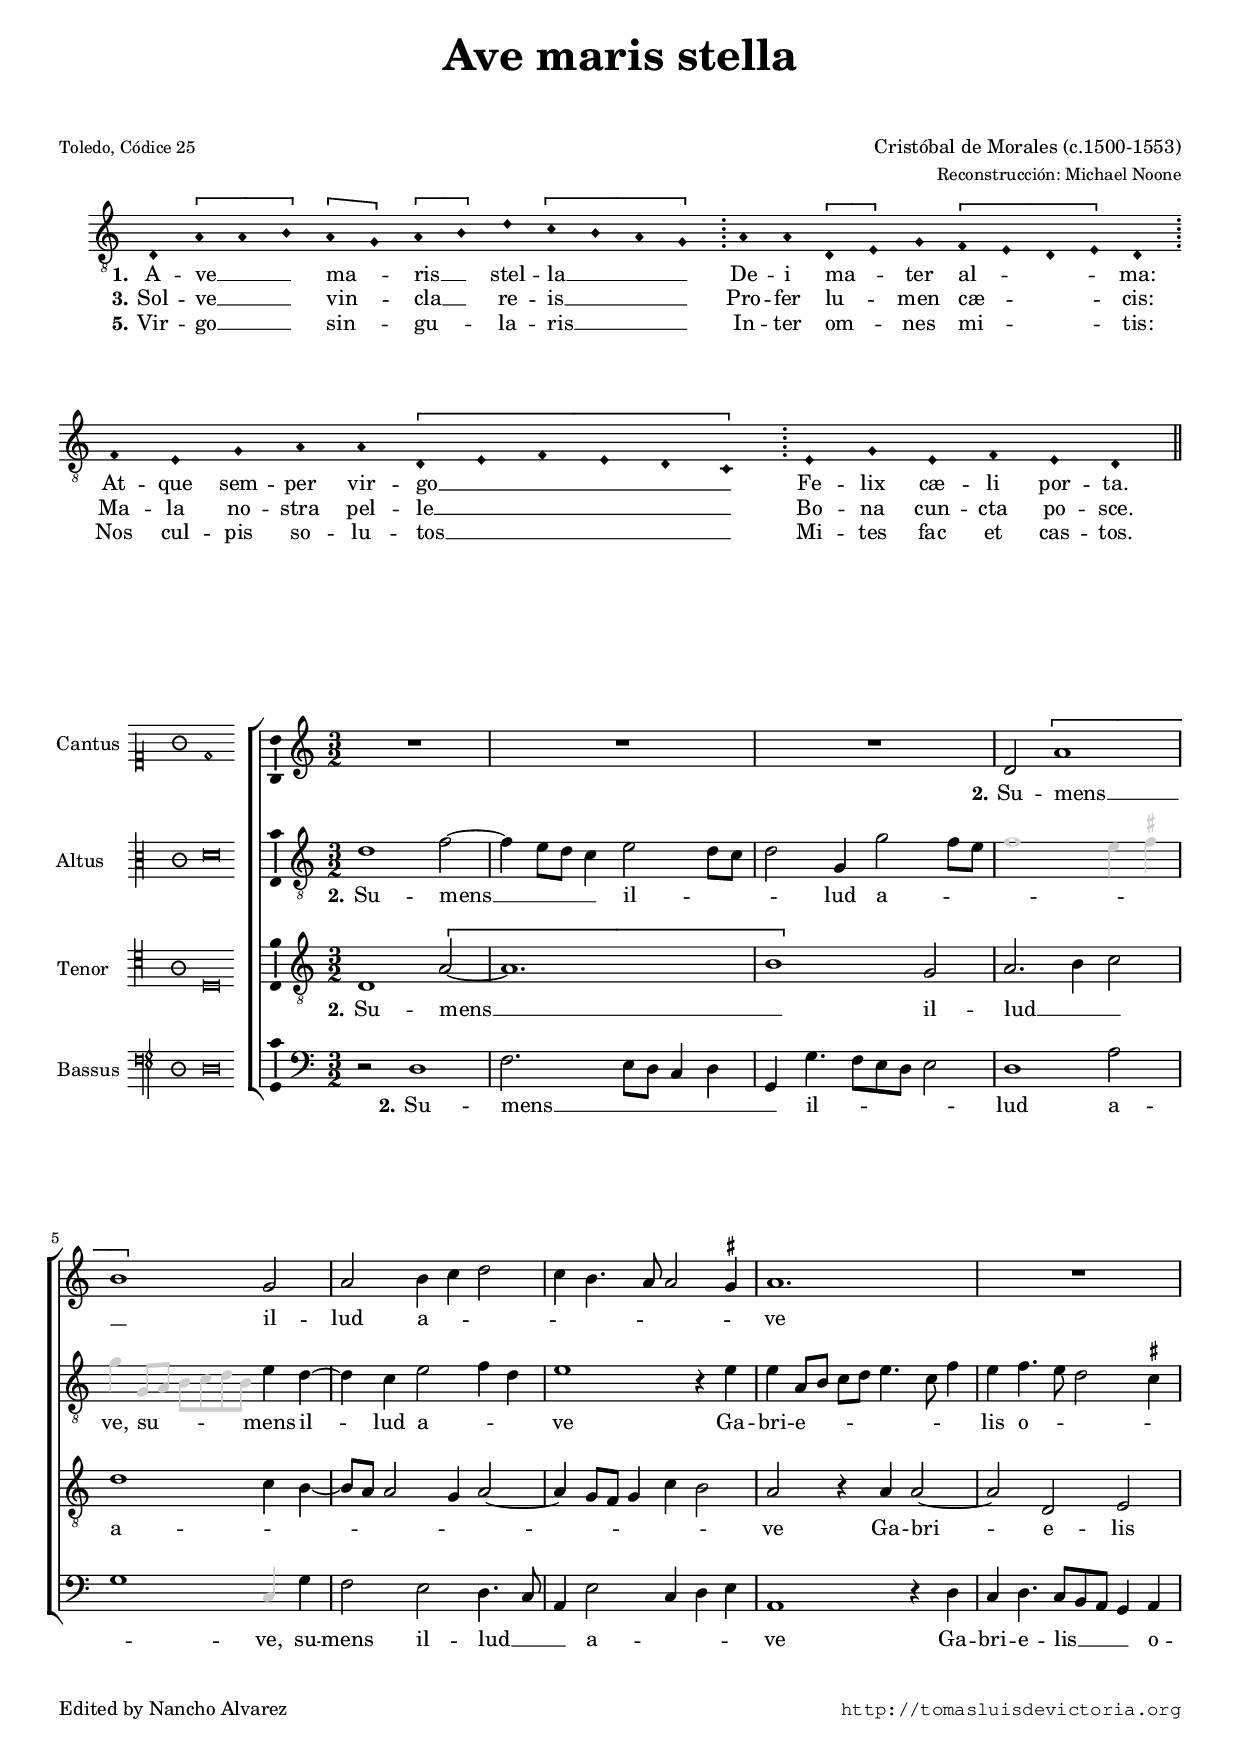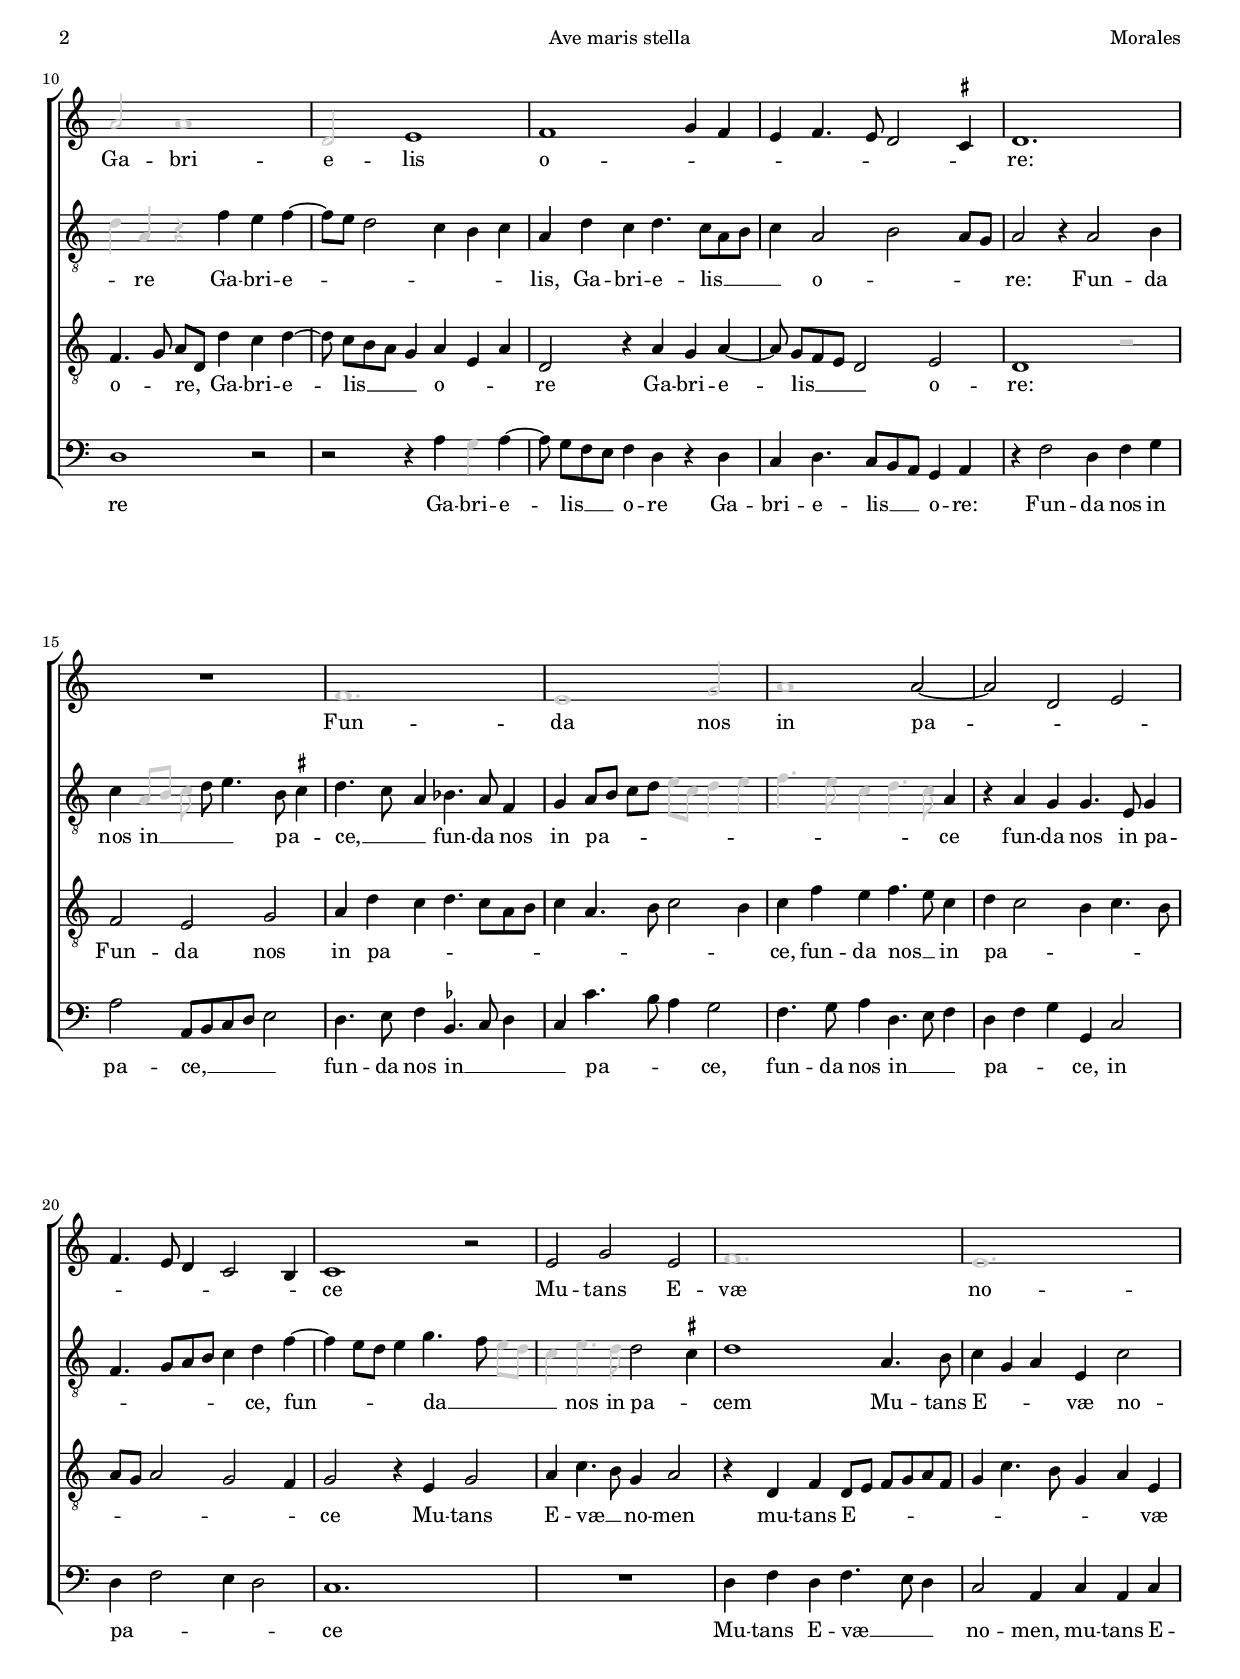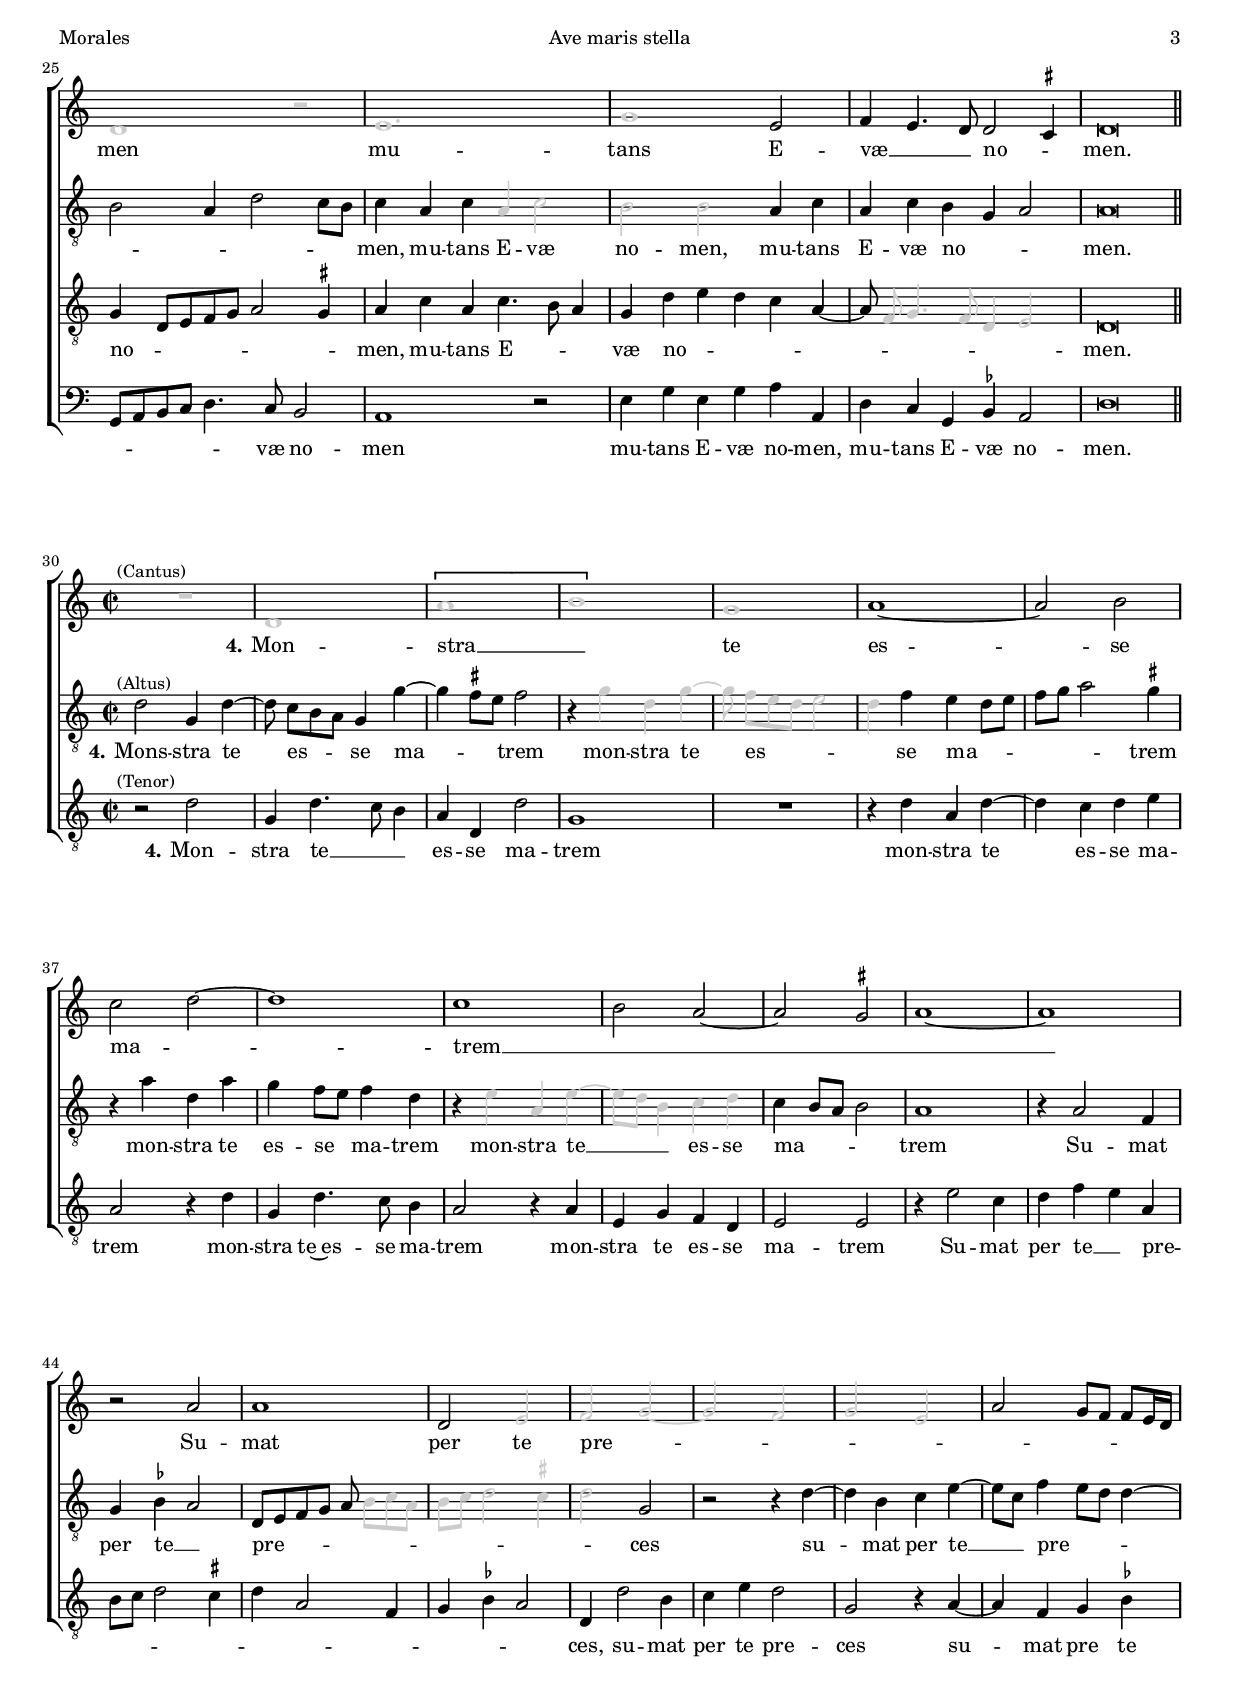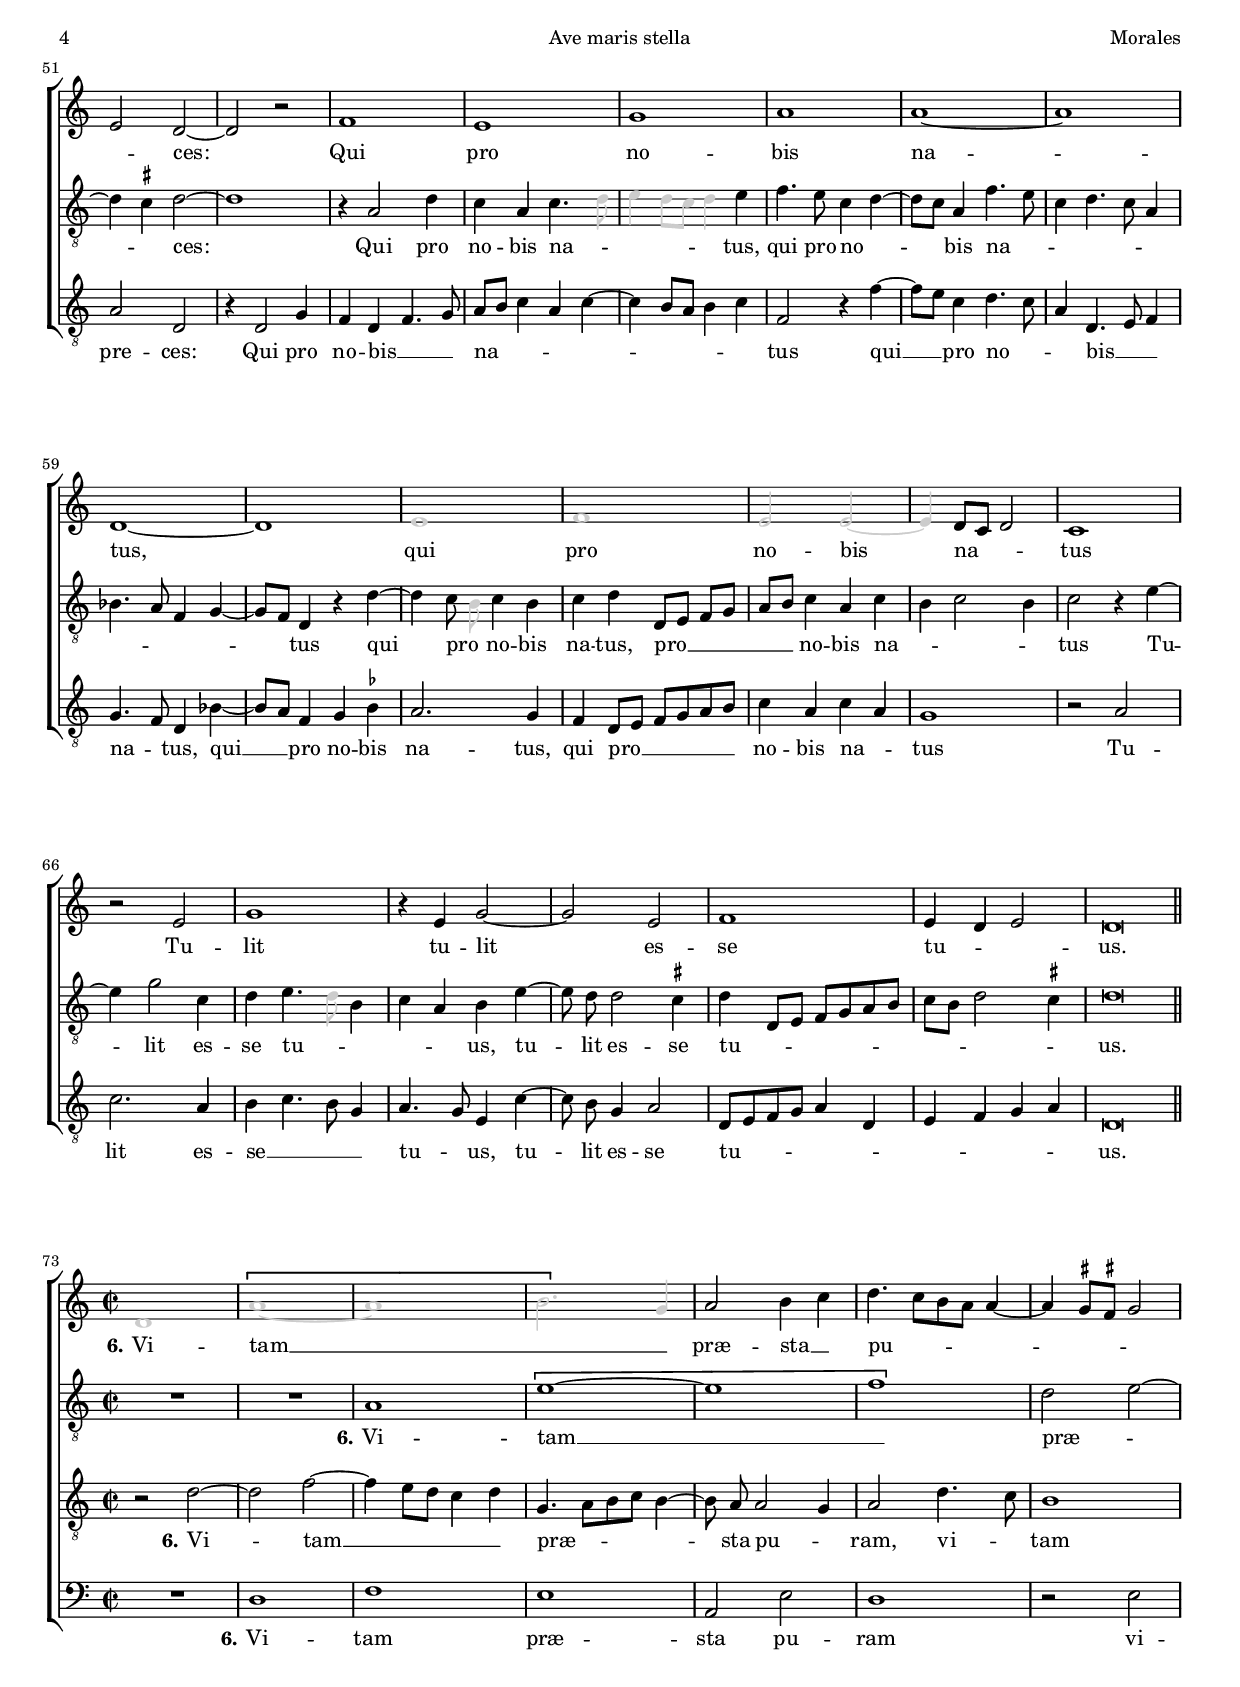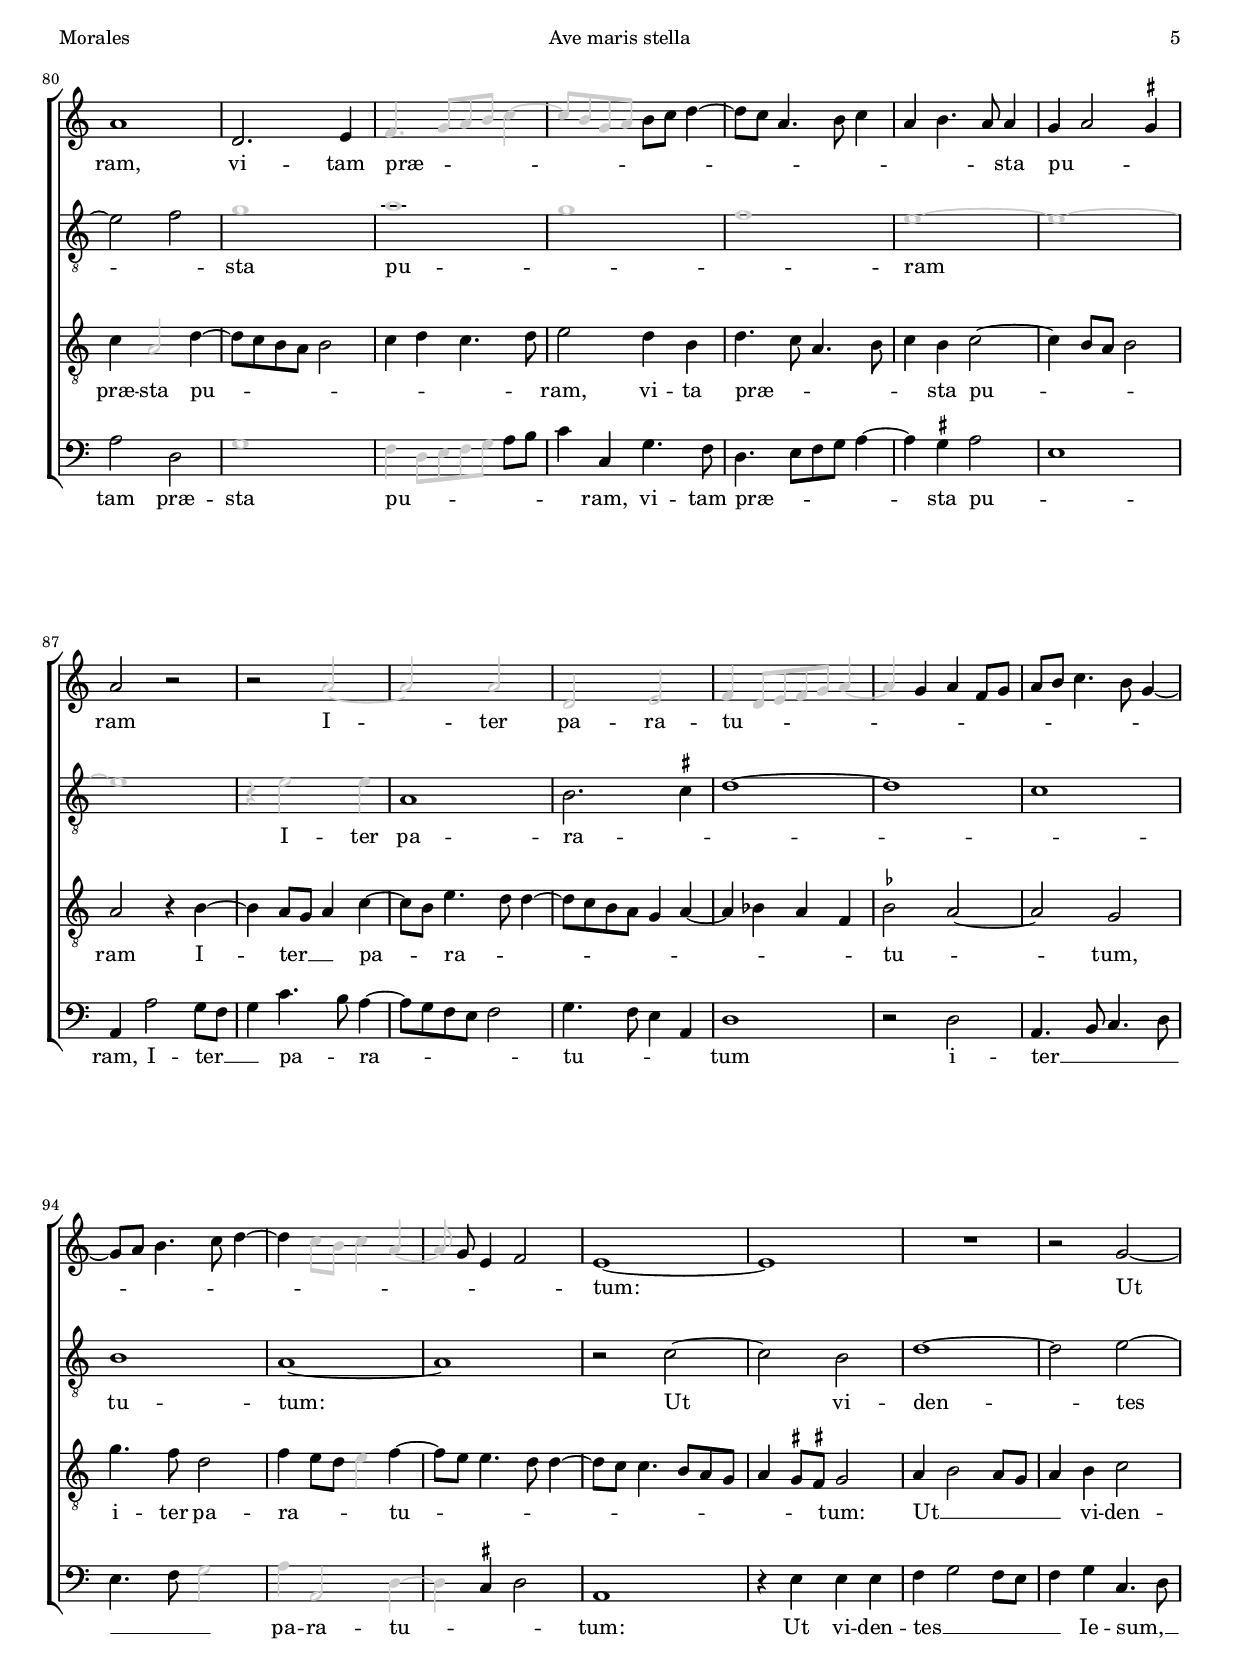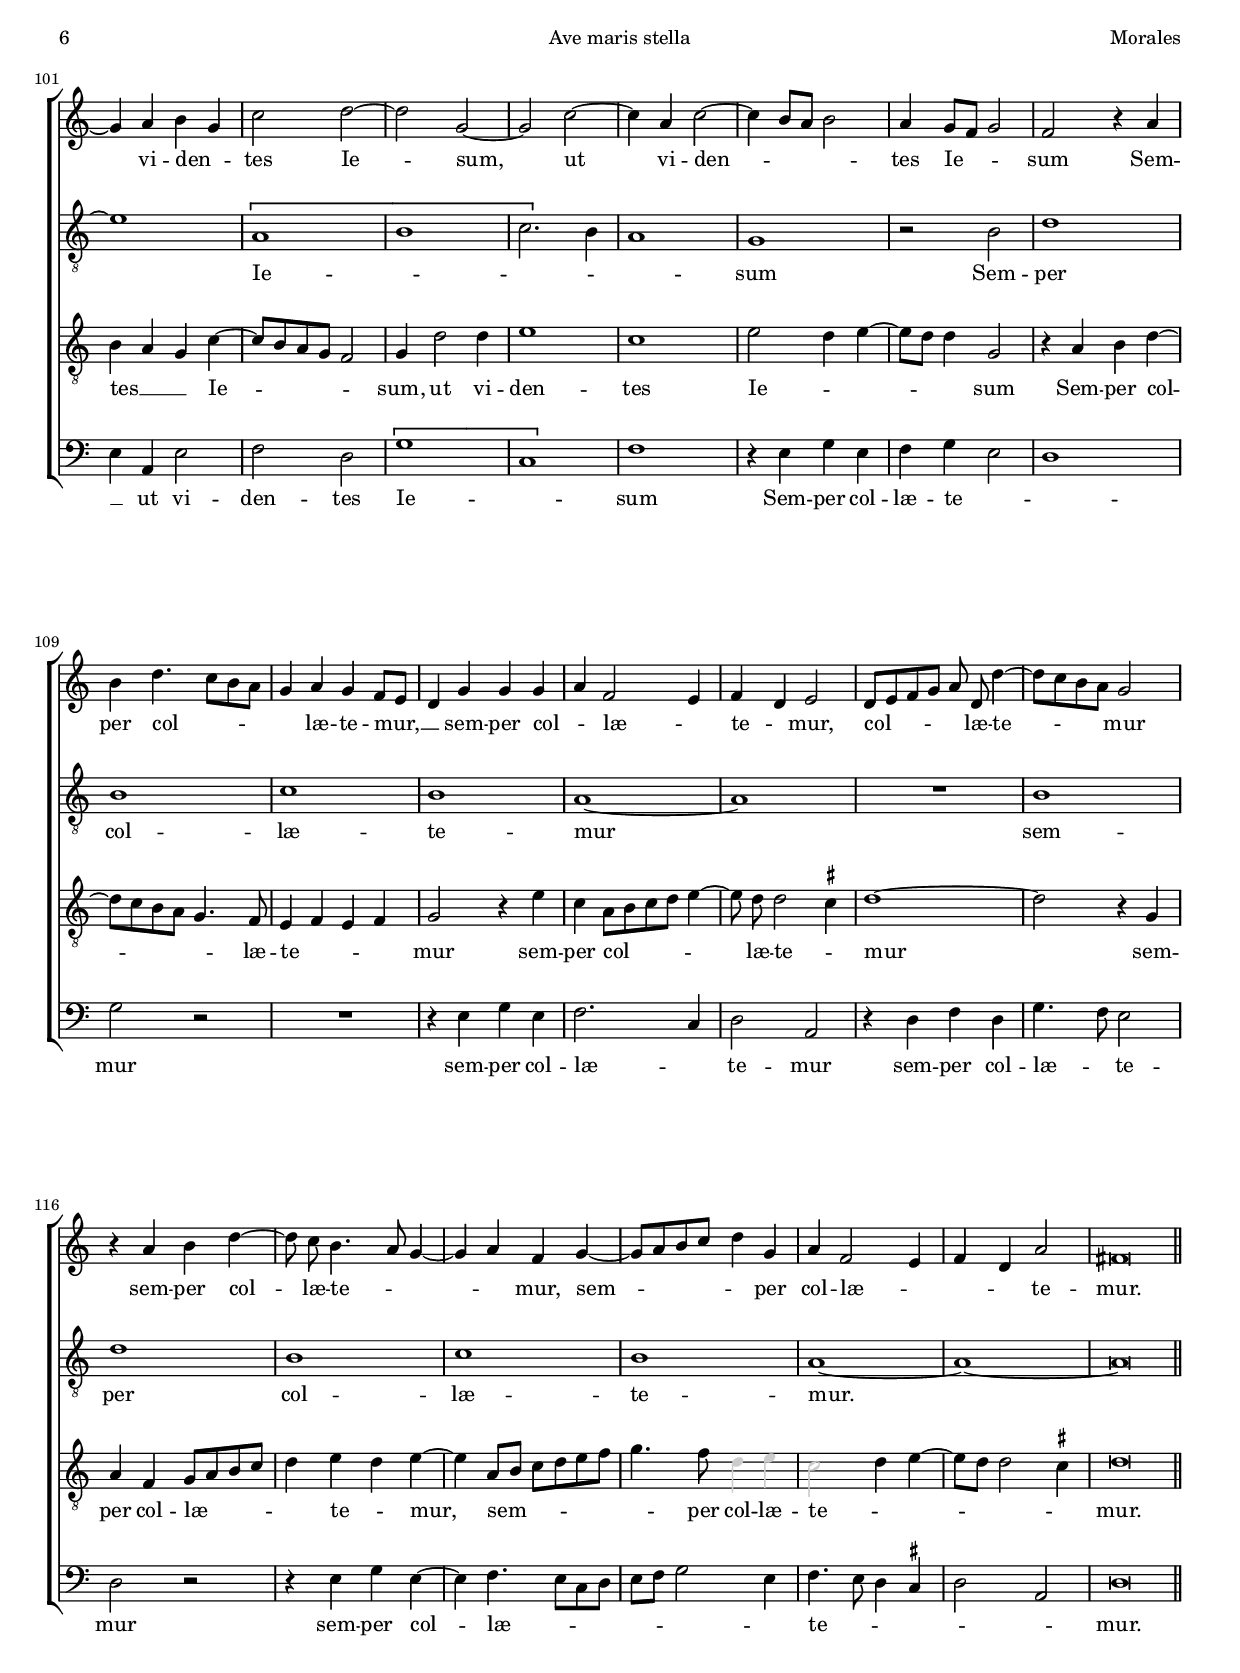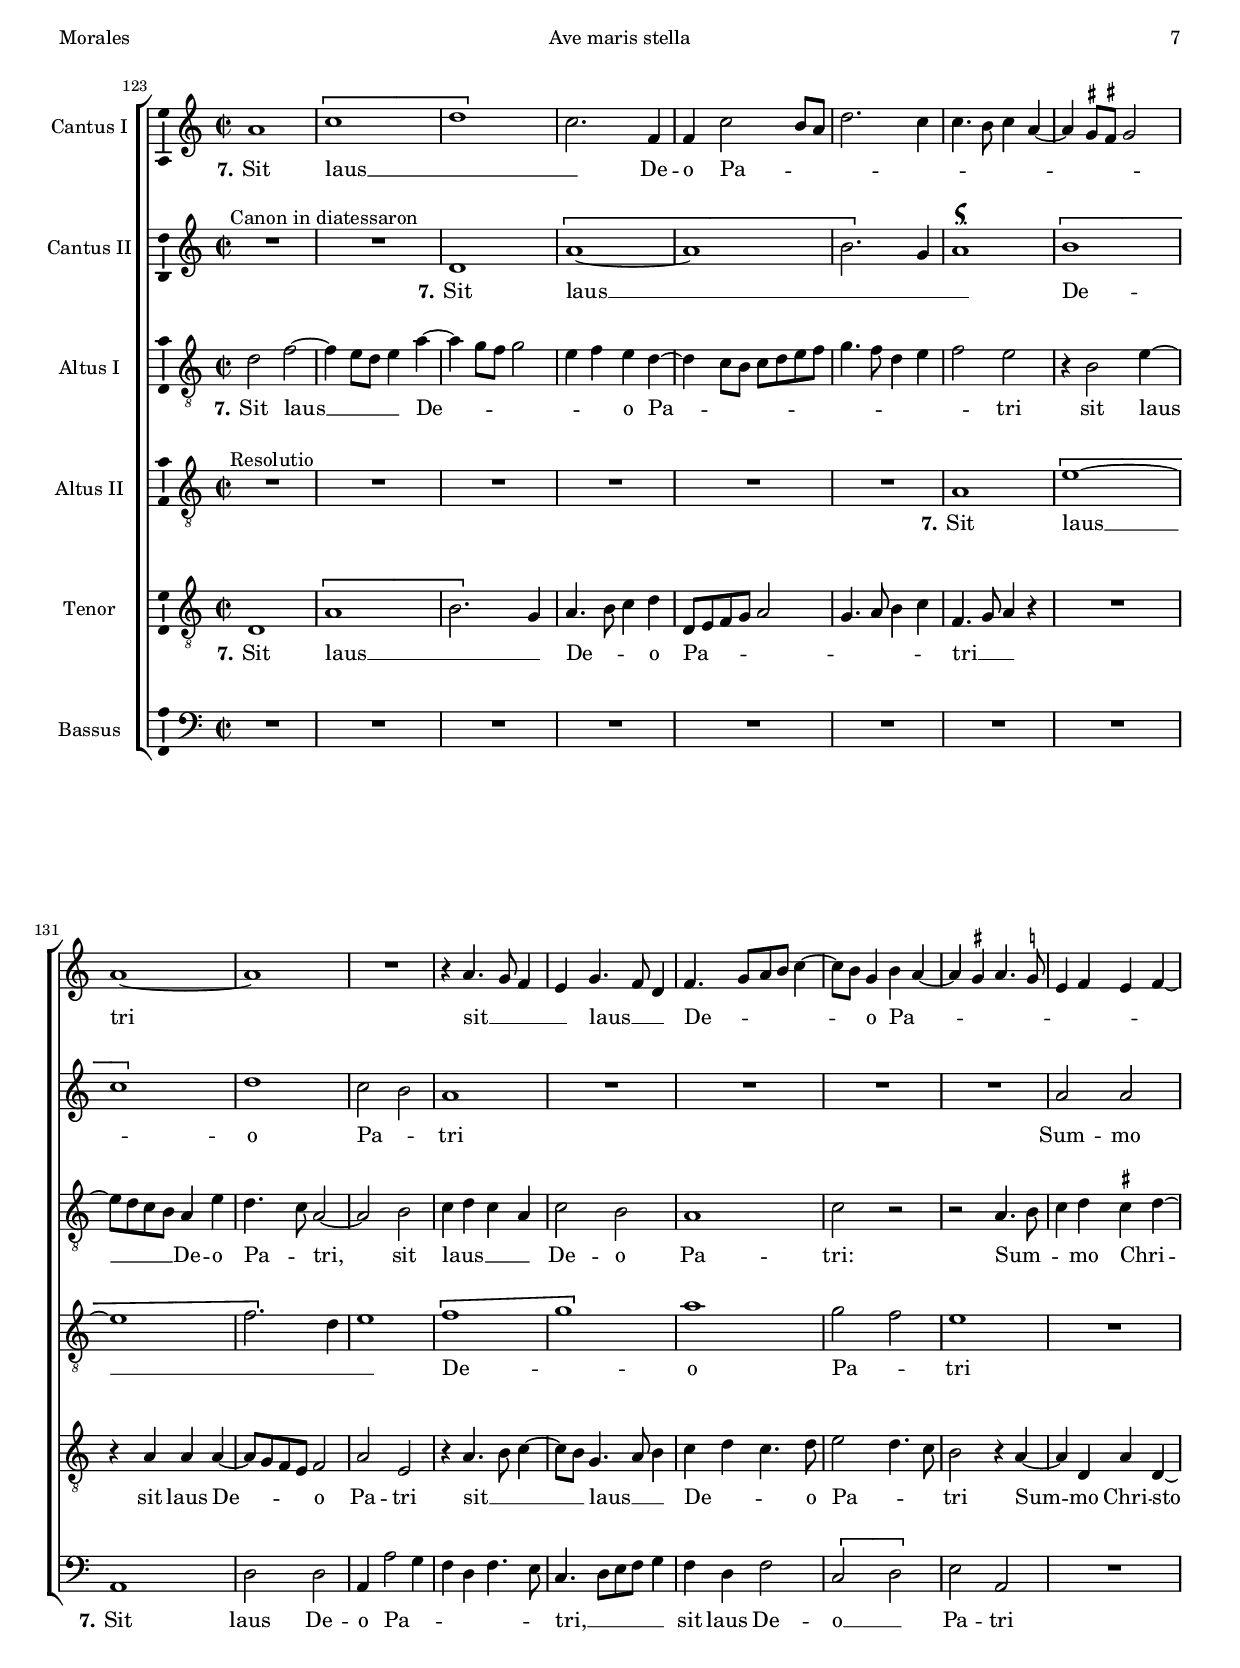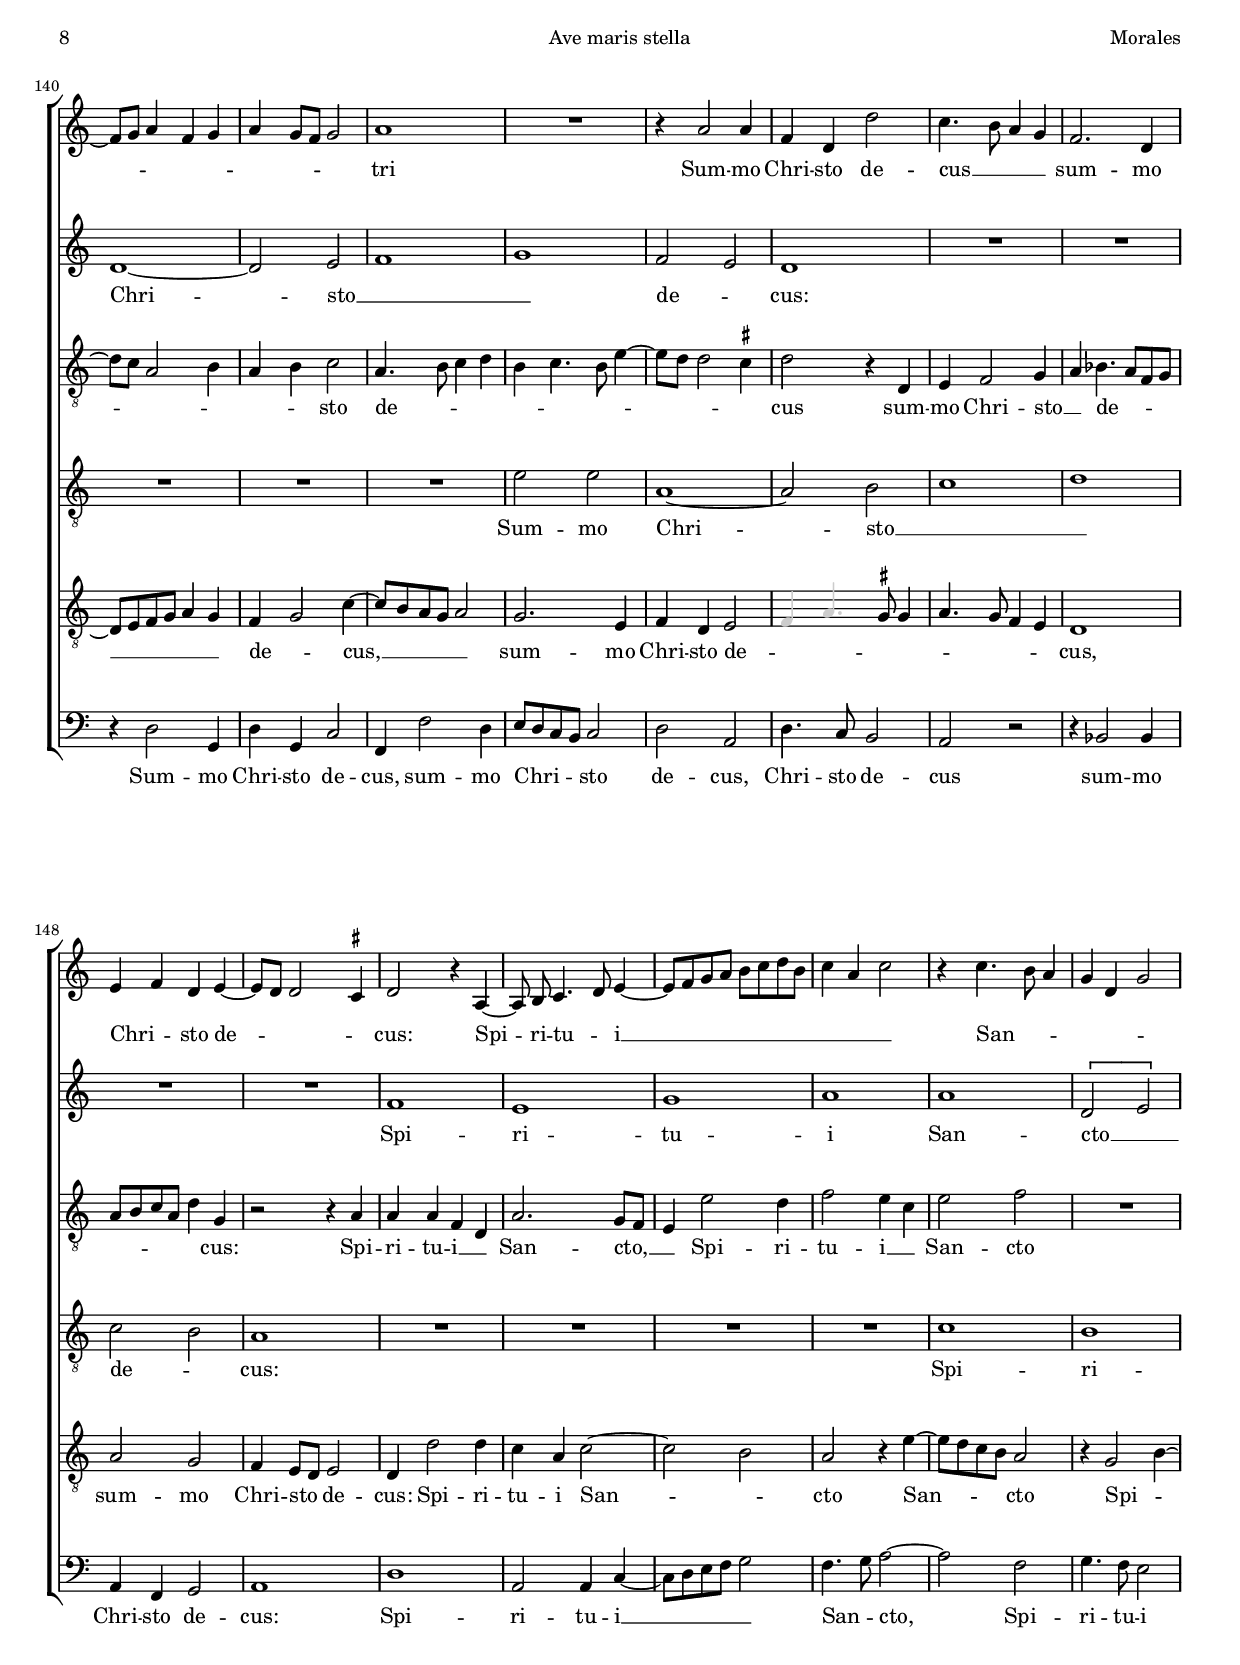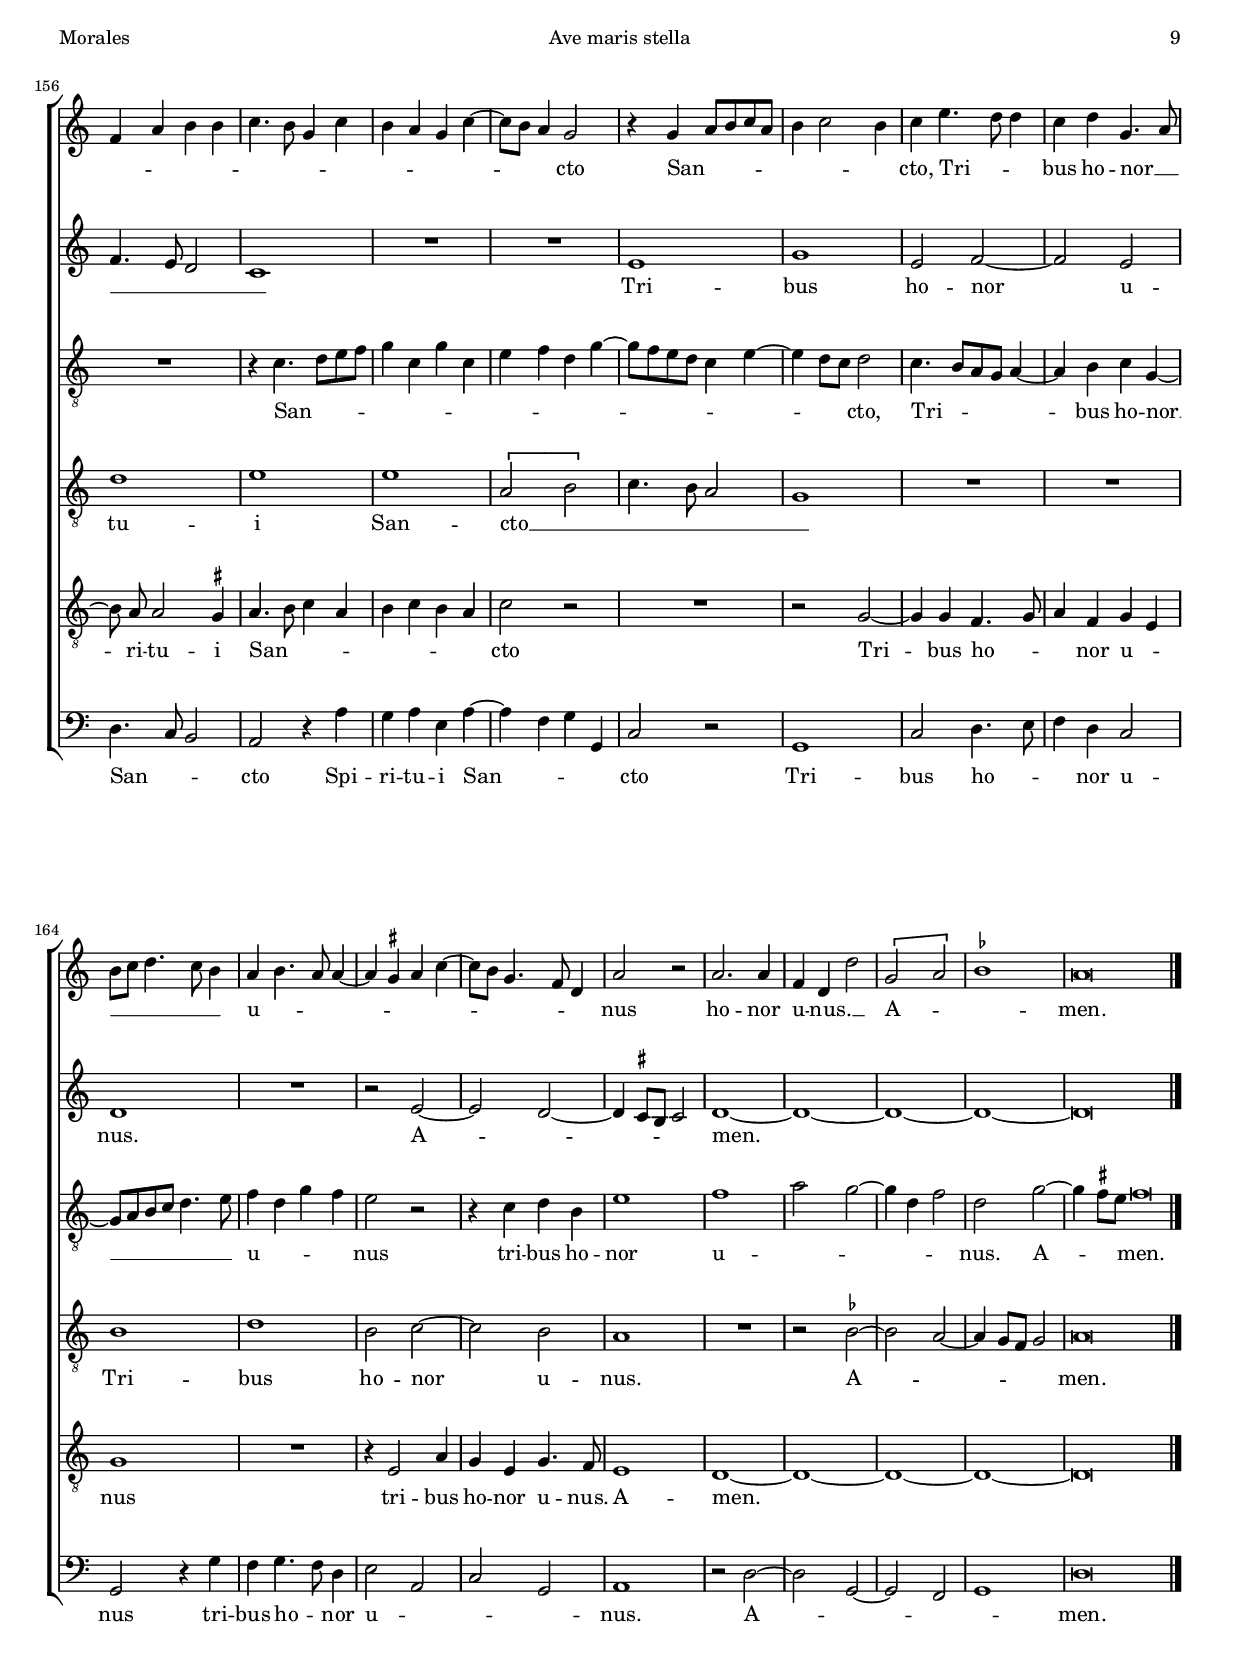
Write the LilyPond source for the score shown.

\version "2.22.0"

#(set-default-paper-size "a4")
#(set-global-staff-size 16.8)
#(ly:set-option 'point-and-click #f)
%mobile -s14.0 -i3.0

mtempo={\tempo 4 = 100}
mtempob={\tempo 4 = 50}

colorclaro=#(rgb-color .8 .8 .8)
coloroscuro=#(rgb-color 0 0 0)

mnon={
\override NoteHead.color = \colorclaro
\override Stem.color = \colorclaro
\override Beam.color = \colorclaro
\override Flag.color = \colorclaro
\override Dots.color = \colorclaro
\override Tie.color = \colorclaro
\override Rest.color = \colorclaro
\override AccidentalSuggestion.color = \colorclaro
\override MultiMeasureRest.color = \colorclaro
}
mnoff={
\override NoteHead.color = \coloroscuro
\override Stem.color = \coloroscuro
\override Beam.color = \coloroscuro
\override Flag.color = \coloroscuro
\override Dots.color = \coloroscuro
\override Tie.color = \coloroscuro
\override Rest.color = \coloroscuro
\override AccidentalSuggestion.color = \coloroscuro
\override MultiMeasureRest.color = \coloroscuro
}

%italicas=\override LyricText.font-shape = #'italic
% he editado tanto la colocación del texto que no merece la pena 
% indicarlo con italicas
italicas=\override LyricText.font-shape = #'upright
rectas=\override LyricText.font-shape = #'upright
ss=\once \set suggestAccidentals = ##t
incipitwidth = 18
mt=#(define-music-function (offset) (number?) ; move lyric text
      #{ \once \override LyricText.X-offset = -$offset #})

htitle="Ave maris stella"
hcomposer="Morales"

\header {
	title=\markup{\fontsize #3 "Ave maris stella"}
	%subtitle=""
	subsubtitle=\markup{\null \vspace #2 }
	composer=\markup{\right-column{"Cristóbal de Morales (c.1500-1553)" \smaller \raise #.5 "Reconstrucción: Michael Noone"}}
        pdfauthor=\composer
	%opus="(-)"
	poet=\markup{\smaller "Toledo, Códice 25"} 
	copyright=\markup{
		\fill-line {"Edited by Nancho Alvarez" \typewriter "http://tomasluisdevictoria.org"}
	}
%	tagline=""
}

% Este canto llano está tomado de un Psalterio de Vísperas sin catalogar. Catedral primada.
\score {\transpose c c {
<<
         \new Voice = "canto" {
                 \override Staff.TimeSignature.stencil = #'()
                 \override Stem.transparent = ##t
                 \set Score.timing = ##f
                 \override NoteHead.style = #'neomensural         
                 \clef "G_8" 
                 \key a \minor
                 \override LigatureBracket.padding = #1
                 d4 \[a a b\]
                 \[a g\] \[a b\] d'
                 \[c' b a g\] \bar ";"
                 a a
                 \[d e\] g \[f e d e\] d \bar ";" \break
                 f e g a a \[d e f e d c\] \bar ";"
                 e g e f e d \bar "||"
         }
         \new Lyrics \lyricsto "canto" {
         	 \set stanza = "1."
         	 A -- ve __ _ _ ma -- _ ris __ _ stel -- la __ _ _ _
         	 De -- i ma -- _ ter al -- _ _ _ ma:
         	 At -- que sem -- per vir -- go __ _ _ _ _ _ 
         	 Fe -- lix cæ -- li por -- ta.
         }
         \new Lyrics \lyricsto "canto" {
         	 \set stanza = "3."
         	Sol -- ve __ _ _ vin -- _ cla __ _ re -- is __ _ _ _
         	Pro -- fer lu -- _ men cæ -- _ _ _ cis:
         	Ma -- la no -- stra pel -- le __ _ _ _ _ _ 
         	Bo -- na cun -- cta po -- sce.
         }
         \new Lyrics \lyricsto "canto" {
         	 \set stanza = "5."
         	Vir -- go __ _ _ sin -- _ gu -- _ la -- ris __ _ _ _
         	In -- ter om -- _ nes mi -- _ _ _ tis:
         	Nos cul -- pis so -- lu -- tos __ _ _ _ _ _ 
         	Mi -- tes fac et cas -- tos.
         }
         
>>
        }%transpose

\layout {
        %line-width=16\cm 
        indent=0.5\cm
        %ragged-right = ##f
}
}

%tablet \pageBreak

\markup{\null \vspace #1 } %notablet


global={\key c \major \time 3/2 \skip 1*3/2*29 \bar "||" 
        \break
	\override Score.TimeSignature.break-visibility = #'#(#f #t #t)
	\time 2/2
	\skip 1*43 \bar "||"
	\break
	\time 2/2
	\skip 1*50 \bar "||"
        \pageBreak
}


cantus=\relative c'{
	R1*3/2*3
	d2 \[a'1
	b\] g2
	a2 b4 c d2
	c4 b4. a8 a2 \ss gis4
	a1.
	R1*3/2
	\mnon
	a2 a1
	d,2 \mnoff e1
	f1 g4 f
	e f4. e8 d2 \ss cis4
	d1.
	R1*3/2
	\mnon f1.
	e1 g2
	a1 \mnoff a2 ~
	a2 d,2 e
	f4. e8 d4 c2 b4
	c1 r2
	e2 g e
	\mnon f1.
	e1.
	d1 r2
	e1.
	g1 \mnoff e2
	f4 e4. d8 d2 \ss cis4
	d\breve*3/4
	\mnon
	\once \override Score.TextScript.X-offset = #-2
	s4*0^\markup{\smaller "(Cantus)"}
	R1
	d1
	\[a'
	b\]
	g \mnoff
	a1 ~
	a2 b
	c d ~
	d1
	c1
	b2 a ~
	a \ss gis
	a1 ~
	a
	r2 a
	a1
	d,2 \mnon e
	f g ~
	g f
	g e \mnoff
	a2 g8[ f] f[ e16 d]
	e2 d ~
	d r
	f1
	e
	g
	a
	a ~
	a
	d, ~
	d
	\mnon
	e
	f
	e2 e ~
	e4 \mnoff d8 c d2
	c1
	r2 e
	g1
	r4 e g2 ~
	g e
	f1
	e4 d e2
	d\breve*1/2
	\mnon
	d1
	\[a'1 ~
	a
	b2.\] g4 \mnoff
	a2 b4 c
	d4. c8[ b a] a4 ~
	a \ss gis8 \ss fis gis2
	a1
	d,2. e4
	\mnon
	f4. g8[ a b] c4 ~
	c8 b g a \mnoff b c d4 ~
	d8 c a4. b8 c4
	a4 b4. a8 a4
	g4 a2 \ss gis4 % mn sugiere tambien primer sol sostenido
	a2 r
	r2 \mnon a ~
	a a
	d, e
	f4 d8[ e f g] a4 ~
	a4 \mnoff g a f8 g
	a b c4. b8 g4 ~
	g8 a b4. c8 d4 ~
	d \mnon c8 b c4 a4 ~ 
	a8 \noBeam \mnoff g e4 f2
	e1 ~
	e
	R1
	r2 g ~
	g4 a b g
	c2 d ~
	d g, ~
	g c ~
	c4 a c2 ~
	c4 b8 a b2
	a4 g8 f g2
	f r4 a
	 b d4. c8 b a
	 g4 a g f8 e
	 d4 g g g
	 a f2 e4
	 f d e2
	 d8 e f g a \noBeam d, d'4 ~
	 d8 c b a g2
	 r4 a b d ~
	 d8 \noBeam c b4. a8 g4 ~
	 g a f g ~
	 g8 a b c d4 g,
	 a4 f2 e4
	 f4 d a'2
	 fis\breve*1/2
}

altus=\relative c'{
	d1 f2 ~
	f4 e8 d c4 e2 d8 c
	d2 g,4 g'2 f8 e
	\mnon f1 e4 \ss fis
	g4 g,8 a b c d b \mnoff e4 d4 ~
	d c e2 f4 d
	e1 r4 e 
	e4 a,8 b c d e4. c8 f4
	e f4. e8 d2 \ss cis4
	\mnon d4 a r \mnoff f'4 e f4 ~
	f8 e d2 c4 b c
	a4 d c d4. c8 a b
	c4 a2 b a8 g
	a2 r4 a2 b4
	c4 \mnon a8 b c \noBeam \mnoff d e4. b8 \ss cis4
	d4. c8 a4 bes4. a8 f4
	g4 a8 b c[ d] \mnon e[ c] d4 e
	f4. e8 c4 d4. c8 \mnoff a4
	r4 a g g4. e8 g4
	f4. g8[ a b] c4 d f4 ~
	f e8 d e4 g4. f8 \noBeam \mnon e8 d
	c4 e4. d8 \mnoff d2 \ss cis4
	d1 a4. b8
	c4 g a e c'2
	b a4 d2 c8 b
	c4 a c \mnon a c2
	b b \mnoff a4 c
	a4 c b g a2
	a\breve*3/4
	s4*0^\markup{\smaller "(Altus)"}
	d2 g,4 d' ~
	d8 c[ b a] g4 g'4 ~
	g4 \ss fis8 e fis2
	r4 \mnon g d g ~
	g8 f[ e d] e2
	d4 \mnoff f e d8 e
	f g a2 \ss gis4
	r4 a d, a'
	g4 f8 e f4 d
	r4 \mnon e4 a, e' ~
	e8 d b4 c d \mnoff
	c4 b8 a b2
	a1
	r4 a2 f4
	g \ss bes a2
	d,8 e f g a \mnon b[ c a]
	b c d2 \ss cis4
	d2 \mnoff g,2
	r2 r4 d' ~
	d4 b c e4 ~
	e8 c f4 e8 d d4 ~
	d \ss cis d2 ~
	d1
	r4 a2 d4
	c4 a c4. \mnon d8
	e4 d8 c d4 \mnoff e4
	f4. e8 c4 d ~
	d8 c a4 f'4. e8
	c4 d4. c8 a4
	bes4. a8 f4 g ~
	g8 f d4 r d' ~
	d4 c8 \noBeam \mnon b \mnoff c4 b
	c4 d d,8[ e] f[ g]
	a b c4 a c
	b4 c2 b4
	c2 r4 e ~
	e4 g2 c,4
	d4 e4. \mnon d8 \mnoff b4
	c a b e ~
	e8 \noBeam d d2 \ss cis4
	d4 d,8 e f g a b
	c b d2 \ss cis4
	d\breve*1/2
	R1*2
	a1
	\[e'1 ~
	e
	f\]
	d2 e ~
	e f 
	\mnon g1
	a
	g
	f
	e ~
	e ~
	e
	r4 e2 e4 \mnoff
	a,1
	b2. \ss cis4
	d1 ~
	d
	c
	b
	a ~
	a
	r2 c ~
	c b
	d1 ~
	d2 e ~
	e1
	\[a,1 
	b
	c2.\] b4
	a1
	g
	r2 b
	d1
	b
	c
	b
	a ~
	a
	R1
	b1
	d
	b
	c
	b
	a ~
	a ~
	a\breve*1/2
}

tenor=\relative c{
	d1 \[a'2 ~
	a1.
	b1\] g2
	a2. b4 c2
	d1 c4 b ~
	b8 a a2 g4 a2 ~
	a4 g8 f g4 c b2
	a2 r4 a a2 ~
	a2 d, e
	f4. g8 a d, d'4 c d ~
	d8 c[ b a] g4 a e a
	d,2 r4 a' g a ~
	a8 g[ f e] d2 e
	d1 \mnon r2 \mnoff
	f2 e g
	a4 d c d4. c8 a b
	c4 a4. b8 c2 b4
	c4 f e f4. e8 c4
	d4 c2 b4 c4. b8
	a8 g a2 g f4
	g2 r4 e g2
	a4 c4. b8 g4 a2
	r4 d, f d8 e f g a f
	g4 c4. b8 g4 a e
	g4 d8[ e f g] a2 \ss gis4
	a4 c a c4. b8 a4
	g d' e d c a ~
	a8 \noBeam \mnon f g4. f8 d4 e2 \mnoff
	d\breve*3/4
	s4*0^\markup{\smaller "(Tenor)"}
	r2 d' 
	g,4 d'4. c8 b4
	a d, d'2 
	g,1
	R1
	r4 d' a d ~
	d c d e
	a,2 r4 d
	g, d'4. c8 b4
	a2 r4 a
	e g f d
	e2 e
	r4 e'2 c4
	d f e a,
	b8 c d2 \ss cis4
	d4 a2 f4
	g \ss bes a2
	d,4 d'2 b4
	c e d2
	g,2 r4 a ~
	a f g \ss bes
	a2 d,
	r4 d2 g4
	f4 d f4. g8
	a8 b c4 a c ~
	c4 b8 a b4 c 
	f,2 r4 f' ~
	f8 e c4 d4. c8
	a4 d,4. e8 f4
	g4. f8 d4 bes' ~
	bes8 a f4 g \ss bes
	a2. g4
	f4 d8 e f g a b
	c4 a c a
	g1
	r2 a
	c2. a4
	b c4. b8 g4
	a4. g8 e4 c' ~
	c8 \noBeam b g4 a2
	d,8 e f g a4 d,
	e f g a
	d,\breve*1/2
	r2 d' ~
	d f ~
	f4 e8 d c4 d
	g,4. a8[ b c] b4 ~
	b8 \noBeam a a2 g4
	a2 d4. c8
	b1
	c4 \mnon a2 \mnoff d4 ~
	d8 c b a b2
	c4 d c4. d8
	e2 d4 b
	d4. c8 a4. b8
	c4 b c2 ~
	c4 b8 a b2
	a2 r4 b ~
	b4 a8 g a4 c ~
	c8 b e4. d8 d4 ~
	d8 c b a g4 a4 ~
	a bes a f
	\ss bes2 a ~
	a g
	g'4. f8 d2
	f4 e8 d \mnon e4 \mnoff f4 ~
	f8 e e4. d8 d4 ~
	d8 c c4. b8 a g
	a4 \ss gis8 \ss fis gis2
	a4 b2 a8 g
	a4 b c2
	b4 a g c ~
	c8 b a g f2
	g4 d'2 d4
	e1
	c
	e2 d4 e ~
	e8 d d4 g,2
	r4 a b d ~
	d8 c b a g4. f8
	e4 f e f
	g2 r4 e'
	c4 a8[ b c d] e4 ~
	e8 \noBeam d d2 \ss cis4
	d1 ~
	d2 r4 g,
	a4 f g8 a b c 
	d4 e d e ~
	e4 a,8 b c d e f
	g4. f8 \mnon d4 e
	c2 \mnoff d4 e ~
	e8 d d2 \ss cis4
	d\breve*1/2
}

bassus=\relative c{
	r2 d1
	f2. e8 d c4 d
	g, g'4. f8 e d e2
	d1 a'2
	g1 \mnon c,4 \mnoff g'4
	f2 e d4. c8
	a4 e'2 c4 d e
	a,1 r4 d
	c d4. c8 b a g4 a
	d1 r2
	r2 r4 a' \mnon g \mnoff a4 ~
	a8 g[ f e] f4 d r d
	c4 d4. c8 b a g4 a 
	r4 f'2 d4 f g
	a2 a,8 b c d e2
	d4. e8 f4 \ss bes,4. c8 d4
	c4 c'4. b8 a4 g2
	f4. g8 a4 d,4. e8 f4
	d f g g, c2
	d4 f2 e4 d2
	c1.
	R1*3/2
	d4 f d f4. e8 d4
	c2 a4 c a c
	g8 a b c d4. c8 b2
	a1 r2
	e'4 g e g a a,
	d c g \ss bes a2
	d\breve*3/4
	R1*43
	R1
	d1
	f
	e
	a,2 e'
	d1
	r2 e
	a2 d,
	\mnon g1
	f4 d8[ e f g] \mnoff a[ b]
	c4 c, g'4. f8
	d4. e8[ f g] a4 ~
	a \ss gis a2
	e1
	a,4 a'2 g8 f
	g4 c4. b8 a4 ~
	a8 g f e f2
	g4. f8 e4 a,
	d1
	r2 d 
	a4. b8 c4. d8
	e4. f8 \mnon g2
	a4 a,2 d4 ~
	d4 \mnoff \ss cis d2
	a1
	r4 e' e e
	f4 g2 f8 e
	f4 g c,4. d8
	e4 a, e'2
	f2 d
	\[g1
	c,\]
	f1
	r4 e g e
	f g e2
	d1
	g2 r
	R1
	r4 e g e
	f2. c4
	d2 a
	r4 d f d
	g4. f8 e2
	d2 r
	r4 e g e4 ~
	e f4. e8 c d
	e f g2 e4
	f4. e8 d4 \ss cis4
	d2 a
	d\breve*1/2
}

% colocación del texto muy editada
% habría que hacer una revisión en profundidad
textocantus=\lyricmode{
\set stanza = "2."
Su -- mens __ _ il -- lud a -- _ _ _ _ _ _ _ ve
Ga -- bri -- e -- lis o -- _ _ _ _ _ _ _ re:
Fun -- da nos in pa -- _ _ _ _ _ _ _ ce
\rectas
Mu -- tans E -- væ no -- men
mu -- tans E -- væ __ _ _ no -- _ men.
\set stanza = "4."
Mon -- stra __ _ te es -- se ma -- _ trem __ _ _ _ _ 
Su -- mat per te pre -- _ _ _ _ _ _ _ _ _ _ _ ces:
Qui pro no -- bis na -- tus,
\italicas
qui pro no -- bis na -- _ _ tus
Tu -- lit tu -- lit es -- se tu -- _ _ us.
\set stanza = "6."
Vi -- tam __ _ _ præ -- sta __ _ pu -- _ _ _ _ _ _ _ ram,
\italicas
vi -- tam præ -- _ _ _ _ _ _ _ _ _ _ _ _ _ _ _ _ _ sta pu -- _ _ ram
\rectas
I -- ter pa -- ra -- tu -- _ _ _ _ _ _ _ _ _ _ _ _ _ _ _ _ _ _ _ _ _ _ _ _ _ tum:
Ut vi -- den -- _ tes Ie -- sum, 
\italicas
ut vi -- den -- _ _ _ tes Ie -- _ _ sum
\rectas
Sem -- per col -- _ _ _ _ læ -- te -- mur, __ _ _ 
sem -- per col -- _ læ -- _ te -- _ mur,
\italicas
col -- _ _ _ _ læ -- te -- _ _ _ mur
\rectas
sem -- per col -- læ -- te -- _ _ _ mur,
\italicas
sem -- _ _ _ _ per col -- læ -- _ _ _ te -- mur.
}

textoaltus=\lyricmode{
\set stanza = "2."
Su -- mens __ _ _ _ il -- _ _ _ lud a -- _ _ _ _ _ ve,
\italicas
su -- _ _ _ _ _ mens il -- lud a -- _ _ ve
\rectas
Ga -- bri -- e -- _ _ _ _ _ _ lis o -- _ _ _ _ re
\italicas
Ga -- bri -- e -- _ _ _ _ _ lis,
\rectas
Ga -- bri -- e -- lis __ _ _ _ o -- _ _ _ re:
Fun -- da nos in __ _ _ _ _ pa -- _ ce, __ _ _ 
fun -- \mt #1 da \mt #.5 nos in pa -- _ _ _ _ _ _ _ _ _ _ _ _ ce
\italicas
fun -- da nos in pa -- _ _ _ _ _ ce,
fun -- _ _ _ da __ _ _ _ _ nos in pa -- _ cem
Mu -- tans E -- _ _ væ no -- _ _ _ _ _ men,
\rectas
mu -- tans E -- væ no -- men,
\italicas
mu -- tans E -- væ no -- _ _ men.
\set stanza = "4."
Mons -- stra te es -- _ _ se ma -- _ _ trem
\italicas
mon -- stra te es -- _ _ _ _ se ma -- _ _ _ _ _ trem
\rectas
mon -- stra te es -- se _ ma -- trem
\italicas
mon -- stra te __ _ _ es -- se ma -- _ _ _ trem
\rectas
Su -- mat per te __ _ pre -- _ _ _ _ _ _ _ _ _ _ _ _ ces
su -- mat per te __ _ pre -- _ _ _ _ ces:
Qui pro no -- bis \italicas na -- _ _ _ _ _ tus,
qui pro no -- _ _ bis na -- _ _ _ _ _ _ _ _ _ _ tus
\rectas
qui pro _ no -- bis na -- \italicas tus,
pro __ _ _ _ _ _ no -- bis na -- _ _ _ tus
\italicas
Tu -- lit es -- se tu -- _ _ _ _ us,
tu -- lit es -- se tu -- _ _ _ _ _ _ _ _ _ _ us.
\rectas
\set stanza = "6."
Vi -- tam __ _ \italicas præ -- _ _ sta pu -- _ _ ram
\rectas
I -- ter pa -- ra -- _ _ _ tu -- tum:
Ut vi -- den -- tes Ie -- _ _ _ _ sum
Sem -- per col -- læ -- te -- mur
sem -- per col -- læ -- te -- mur.
}

textotenor=\lyricmode{
\set stanza = "2."
Su -- mens __ _ il -- lud __ _ _ a -- _ _ _ _ _ _ _ _ _ _ _ ve
Ga -- bri -- e -- lis o -- _ re, _
\italicas
Ga -- bri -- e -- lis __ _ _ _ o -- _ _ re
\rectas
Ga -- bri -- e -- lis __ _ _ _ o -- re:
Fun -- da nos in pa -- _ _ _ _ _ _ _ _ _ _ ce,
\italicas
fun -- da nos __ _ in pa -- _ _ _ _ _ _ _ _ _ ce
\rectas
Mu -- tans E -- væ __ _ no -- men
\italicas
mu -- tans E -- _ _ _ _ _ _ _ _ _ _ væ no -- _ _ _ _ _ _ men,
\rectas
mu -- tans E -- _ _ væ no -- _ _ _ _ _ _ _ _ _ men.
\set stanza = "4."
Mon -- stra te __ _ _ es -- se ma -- trem
\italicas
mon -- stra te es -- se ma -- trem
mon -- stra te~es -- se ma -- trem
mon -- stra \rectas te es -- se ma -- trem
Su -- mat per te __ _ pre -- _ _ _ _ _ _ _ _ _ _ ces,
\italicas
su -- mat per te pre -- ces
\rectas
su -- mat pre te pre -- ces:
Qui pro no -- bis __ _ _ na -- _ _ _ _ _ _ _ _ tus
qui __ _ pro no -- _ _ bis __ _ _ na -- _ tus,
\italicas
qui __ _ pro no -- bis na -- tus,
qui pro __ _ _ _ _ _ no -- bis na -- _ tus
\rectas
Tu -- lit es -- se __ _ _ _ tu -- _ us,
\italicas
tu -- lit es -- se tu -- _ _ _ _ _ _ _ _ _ us.
\rectas
\set stanza = "6."
Vi -- tam __ _ _ _ _ præ -- _ _ _ _ sta pu -- _ ram,
\italicas
vi -- _ tam præ -- sta pu -- _ _ _ _ _ _ _ _ ram,
vi -- ta præ -- _ _ _ _ sta pu -- _ _ _ ram
\rectas
I -- ter __ _ _ pa -- _ ra -- _ _ _ _ _ _ _ _ _ _ -- tu -- _ tum,
i -- ter pa -- ra -- _ _ _ tu --  _ _ _ _ _ _ _ _ _ _ _ _ tum:
Ut __ _ _ _ _ vi -- den -- tes __ _ _ Ie -- _ _ _ _ sum,
ut vi -- den -- tes Ie -- _ _ _ _ sum
Sem -- per col -- _ _ _ _ læ -- te -- _ _ _ mur
\italicas
sem -- per col -- _ _ _ _ læ -- te -- _ mur
\rectas
sem -- per col -- læ -- _ _ _ _ te -- _ mur,
\italicas
sem -- _ _ _ _ _ _ per col -- læ -- te -- _ _ _ _ _ mur.
}

textobassus=\lyricmode{
\set stanza = "2."
Su -- mens __ _ _ _ _ _ il -- _ _ _ _ lud a -- _ ve,
\italicas
su -- mens il -- lud __ _ _ a -- _ _ _ ve
\rectas
Ga -- bri -- e -- lis __ _ _ _ o -- re
\italicas
Ga -- bri -- e -- lis __ _ _ o -- re
\rectas
Ga -- bri -- e -- lis __ _ _ o -- re:
Fun -- da nos in pa -- ce, __ _ _ _ _ 
\italicas
fun -- da nos in __ _ _ _ pa -- _ _ ce,
fun -- da nos in __ _ _ pa -- _ _ ce,
in pa -- _ _ _ ce
\rectas
Mu -- tans E -- væ __ _ _ no -- men,
\italicas
mu -- tans E -- _ _ _ _ _ væ no -- men
\rectas
mu -- tans E -- væ no -- men,
\italicas
mu -- tans E -- væ no -- men.
\set stanza = "6."
Vi -- tam præ -- sta pu -- ram
vi -- tam præ -- sta pu -- _ _ _ _ _ _ _ ram,
\italicas
vi -- tam præ -- _ _ _ _ sta pu -- _ ram,
\rectas
I -- ter __ _ _ pa -- _ ra -- _ _ _ _ tu -- _ _ _ tum
i -- ter __ _ _ _ _ _ _ pa -- ra -- tu -- _ _ tum:
Ut vi -- den -- tes __ _ _ _ _ Ie -- sum, __ _ _ 
\italicas
ut vi -- den -- tes Ie -- _ sum
\rectas
Sem -- per col -- læ -- te -- _ _ mur
sem -- per col -- læ -- _ te -- mur
\italicas
sem -- per col -- læ -- _ te -- mur
\rectas
sem -- per col -- læ -- _ _ _ _ _ _ _ te -- _ _ _ _ _ mur.
}


incipitcantus=\markup{
	\score{
		{ 
		\set Staff.instrumentName="Cantus " % Tiple
		\override NoteHead.style = #'neomensural
		\override Staff.TimeSignature.style = #'neomensural
		\cadenzaOn 
		\clef "petrucci-c1"
		\key c \major
		\time 3/2
		d'1*2 % ennegrecida
		
		} 
	\layout { line-width=\incipitwidth indent = 0 }
	}
}

incipitaltus=\markup{
	\score{
		{ 
		\set Staff.instrumentName="Altus    "
		\override NoteHead.style = #'neomensural 
		\override Staff.TimeSignature.style = #'neomensural
		\cadenzaOn 
		\clef "petrucci-c3"
		\key c \major
		\time 3/2
		d'\breve
		} 
	\layout { line-width=\incipitwidth indent = 0 }
	}
}


incipittenor=\markup{
	\score{
		{ 
		\set Staff.instrumentName="Tenor   "
		\override NoteHead.style = #'neomensural 
		\override Staff.TimeSignature.style = #'neomensural
		\cadenzaOn 
		\clef "petrucci-c4"
		\key c \major
		\time 3/2
		d\breve % ennegrecida
		} 
	\layout { line-width=\incipitwidth indent=0 }
	}
}

incipitbassus=\markup{
	\score{
		{ 
		\set Staff.instrumentName="Bassus "
		\override NoteHead.style = #'neomensural
		\override Staff.TimeSignature.style = #'neomensural
		\cadenzaOn 
		\clef "petrucci-f4"
		\key c \major
		\time 3/2
		d\breve
		} 
	\layout { line-width=\incipitwidth indent = 0 }
	}
}


\score {\transpose c' c'{
\new ChoirStaff<<

	\new Staff <<\global
	\new Voice="v1" {
		\set Staff.instrumentName=\incipitcantus
		\clef "treble"
		\cantus }
	\new Lyrics \lyricsto "v1" {\textocantus }
	>>

	\new Staff <<\global
	\new Voice="v2" {
		\set Staff.instrumentName=\incipitaltus
		\clef "G_8"
		\altus }
	\new Lyrics \lyricsto "v2" {\textoaltus }
	>>
	
	\new Staff <<\global
	\new Voice="v3" {
		\set Staff.instrumentName=\incipittenor
		\clef "G_8"
		\tenor }
	\new Lyrics \lyricsto "v3" {\textotenor }
	>>

	\new Staff <<\global
	\new Voice="v4" {
		\set Staff.instrumentName=\incipitbassus
		\clef "bass"
		\bassus }
	\new Lyrics \lyricsto "v4" {\textobassus }
	>>
	
>>

	} % transpose

\layout{ 
	\context {\Lyrics 
		\override VerticalAxisGroup.staff-affinity = #UP
		\override VerticalAxisGroup.nonstaff-relatedstaff-spacing =
			#'((basic-distance . 0) (minimum-distance . 0) (padding . 1))
		%\override LyricText.font-size = #1.2
		\override LyricHyphen.minimum-distance = #0.5
	}
	\context {\Score 
                tempoHideNote = ##t
		\override BarNumber.padding = #2 
	}
	\context {\Voice 
		%melismaBusyProperties = #'()
		%autoBeaming = ##f
	}
	\context {\Staff 
                \RemoveEmptyStaves
                %\override VerticalAxisGroup.remove-first = ##t
		\override VerticalAxisGroup.staff-staff-spacing =
			#'((basic-distance . 10) (minimum-distance . 0) (padding . 1)) %notablet
			%tablet #'((basic-distance . 16) (minimum-distance . 0) (padding . 1))
		\consists Ambitus_engraver 
		\override LigatureBracket.padding = #1
	}
}

%\midi { \mtempo }

}




global={
 \set Score.currentBarNumber=#123 \bar ""
 \key c \major \time 2/2 \skip 1*51 \bar "|."

}


cantus=\relative c''{
	a1
	\[c
	d\]
	c2. f,4
	f4 c'2 b8 a
	d2. c4
	c4. b8 c4 a4 ~
	a \ss gis8 \ss fis gis2
	a1 ~
	a
	R1
	r4 a4. g8 f4
	e g4. f8 d4
	f4. g8[ a b] c4 ~
	c8 b g4 b a ~ % \ss bes ?
	a \ss gis a4. \ss g8
	e4 f e f ~
	f8 g a4 f g % mn sugiere fis
	a4 g8 f g2
	a1
	R1
	r4 a2 a4
	f d d'2
	c4. b8 a4 g
	f2. d4
	e f d e ~
	e8 d d2 \ss cis4
	d2 r4 a ~
	a8 \noBeam b8 c4. d8 e4 ~
	e8 f g a b c d b
	c4 a c2
	r4 c4. b8 a4
	g d g2
	f4 a b b 
	c4. b8 g4 c
	b a g c ~
	c8 b a4 g2
	r4 g a8 b c a
	b4 c2 b4
	c4 e4. d8 d4
	c d g,4. a8 
	b c d4. c8 b4
	a b4. a8 a4 ~
	a \ss gis a4 c ~
	c8 b g4. f8 d4
	a'2 r
	a2. a4
	f d d'2
	\[g, a\]
	\ss bes1
	a\breve*1/2
}

cantusdos=\relative c'{
        \once \override Score.TextScript.X-offset = #-2
	s4*0^\markup{"Canon in diatessaron"}
	R1*2
	d1
	\[a' ~
	a
	b2.\] g4
	\once \override TextScript.X-offset = #1
	a1^\markup{\musicglyph "scripts.usignumcongruentiae"}
	\[b1 
	c\]
	d1
	c2 b
	a1
	R1*4
	a2 a
	d,1 ~
	d2 e
	f1
	g
	f2 e
	d1
	R1*4
	f1
	e
	g
	a
	a
	\[d,2 e\]
	f4. e8 d2
	c1
	R1*2
	e1
	g
	e2 f ~
	f e
	d1
	R1
	r2 e ~
	e d ~
	d4 \ss cis8 b cis2
	d1 ~
	d ~
	d ~
	d ~
	d\breve*1/2
}

altus=\relative c'{
	d2 f ~
	f4 e8 d e4 a ~
	a g8 f g2
	e4 f e d ~
	d4 c8 b c d e f
	g4. f8 d4 e
	f2 e
	r4 b2 e4 ~
	e8 d c b a4 e'
	d4. c8 a2 ~
	a b
	c4 d c a
	c2 b
	a1
	c2 r
	r a4. b8
	c4 d \ss cis d4 ~
	d8 c a2 b4 % mn sugiere bes
	a4 b c2
	a4. b8 c4 d
	b c4. b8 e4 ~
	e8 d d2 \ss cis4
	d2 r4 d,
	e4 f2 g4
	a4 bes4. a8 f g
	a b c a d4 g,
	r2 r4 a
	a a f d
	a'2. g8 f
	e4 e'2 d4
	f2 e4 c
	e2 f
	R1*2
	r4 c4. d8 e f
	g4 c, g' c,
	e f d g ~
	g8 f e d c4 e ~
	e4 d8 c d2
	c4. b8[ a g] a4 ~
	a b c g ~
	g8 a b c d4. e8
	f4 d g f
	e2 r
	r4 c d b
	e1
	f
	a2 g ~
	g4 d f2
	d2 g ~
	g4 \ss fis8 e \mtempob fis\breve*1/4
}

altusdos=\relative c'{
	s4*0^\markup{"Resolutio"}
	R1*6
	a1
	\[e' ~
	e
	f2.\] d4
	e1
	\[f1 
	g\]
	a1
	g2 f
	e1
	R1*4
	e2 e
	a,1 ~
	a2 b
	c1
	d
	c2 b
	a1
	R1*4
	c1
	b
	d
	e
	e
	\[a,2 b\]
	c4. b8 a2
	g1
	R1*2
	b1
	d
	b2 c ~
	c b
	a1
	R1
	r2 \ss bes ~
	bes a ~
	a4 g8 f g2
	a\breve*1/2
}

tenor=\relative c{
	d1
	\[a'
	b2.\] g4
	a4. b8 c4 d
	d,8 e f g a2
	g4. a8 b4 c
	f,4. g8 a4 r
	R1
	r4 a a a ~
	a8 g f e f2
	a2 e
	r4 a4. b8 c4 ~
	c8 b g4. a8 b4
	c d c4. d8
	e2 d4. c8
	b2 r4 a4 ~
	a4 d, a' d, ~
	d8 e f g a4 g
	f4 g2 c4 ~ % mn sugiere fis
	c8 b a g a2
	g2. e4
	f d e2
	\mnon f4 a4. \mnoff \ss gis8 gis4
	a4. g8 f4 e
	d1
	a'2 g
	f4 e8 d e2
	d4 d'2 d4
	c a c2 ~
	c2 b
	a r4 e' ~
	e8 d c b a2
	r4 g2 b4 ~
	b8 \noBeam a a2 \ss gis4
	a4. b8 c4 a
	b c b a
	c2 r
	R1
	r2 g ~
	g4 g f4. g8
	a4 f g e
	g1
	R1
	r4 e2 a4
	g e g4. f8
	e1
	d ~
	d ~
	d ~
	d ~
	d\breve*1/2
}

bassus=\relative c{
	R1*8
	a1
	d2 d
	a4 a'2 g4
	f4 d f4. e8
	c4. d8[ e f] g4
	f4 d f2
	\[c2 d\]
	e a,
	R1
	r4 d2 g,4
	d'4 g, c2
	f,4 f'2 d4
	e8 d c b c2
	d2 a 
	d4. c8 b2
	a2 r
	r4 bes2 bes4
	a4 f g2
	a1
	d
	a2 a4 c ~
	c8 d e f g2
	f4. g8 a2 ~
	a f
	g4. f8 e2
	d4. c8 b2
	a2 r4 a'
	g4 a e a ~
	a f g g,
	c2 r
	g1
	c2 d4. e8
	f4 d c2
	g2
	r4 g'
	f4 g4. f8 d4
	e2 a,
	c g
	a1
	r2 d2 ~
	d g, ~
	g f
	g1
	d'\breve*1/2
}

textocantus=\lyricmode{
\set stanza = "7."
Sit laus __ _ _ De -- o Pa -- _ _ _ _ _ _ _ _ _ _ _ tri
\italicas
sit __ _ _ _ laus __ _ _ De -- _ _ _ _ _ o Pa -- _ _ _ _ _ _ _ _ _ _ _ _ _ _ _ _ tri
\rectas
Sum -- mo Chri -- sto de -- cus __ _ _ _ 
sum -- mo Chri -- _ sto de -- _ _ _ cus:
Spi -- ri -- tu -- _ i __ _ _ _ _ _ _ _ _ _ _ 
San -- _ _ _ _ _ _ _ _ _ _ _ _ _ _ _ _ _ _ _ cto
San -- _ _ _ _ _ _ _ cto,
Tri -- _ _ bus ho -- nor __ _ _ _ _ _ _ u -- _ _ _ _ _ _ _ _ _ _ nus
\italicas
ho -- nor u -- \mt #1 nus. __ _
\rectas
A -- _ _ men.
}

textocantusdos=\lyricmode{
\set stanza = "7."
Sit laus __ _ _ _ De -- _ o Pa -- _ tri
Sum -- mo Chri -- sto __ _ _ de -- _ cus:
Spi -- ri -- tu -- i San -- cto __ _ _ _ _ _
Tri -- bus ho -- nor u -- nus.
A -- _ _ _ _ men.
}

textoaltus=\lyricmode{
\set stanza = "7."
Sit laus __ _ _ _ De -- _ _ _ _ _ o Pa -- _ _ _ _ _ _ _ _ _ _ _ tri
\italicas
sit laus __ _ _ _ De -- o Pa -- _ tri,
sit laus __ _ _ _ De -- o Pa -- tri:
\rectas
Sum -- _ _ mo Chri -- _ _ _ _ _ _ sto de -- _ _ _ _ _ _ _ _ _ _ cus
sum -- mo Chri -- sto __ _ de -- _ _ _ _ _ _ _ _ cus:
Spi -- ri -- tu -- i __ _ San -- cto, __ _ _ 
Spi -- ri -- tu -- i __ _ San -- cto
\italicas
San -- _ _ _ _ _ _ _ _ _ _ _ _ _ _ _ _ _ _ cto,
\rectas
Tri -- _ _ _ _ bus ho -- nor __ _ _ _ _ _ u -- _ _ _ nus
tri -- bus ho -- nor u -- _ _ _ _ nus.
A -- _ _ men.
}

textoaltusdos=\lyricmode{
\set stanza = "7."
Sit laus __ _ _ _ De -- _ o Pa -- _ tri
Sum -- mo Chri -- sto __ _ _ de -- _ cus:
Spi -- ri -- tu -- i San -- cto __ _ _ _ _ _
Tri -- bus ho -- nor u -- nus.
A -- _ _ _ _ men.

}

textotenor=\lyricmode{
\set stanza = "7."
Sit laus __ _ _ De -- _ _ o Pa -- _ _ _ _ _ _ _ _ tri __ _ _ 
sit laus De -- _ _ _ o Pa -- tri
\italicas
sit __ _ _ _ laus __ _ _ De -- _ _ o Pa -- _ _ tri
\rectas
Sum -- mo Chri -- sto __ _ _ _ _ _ de -- _ cus, __ _ _ _ _
\italicas
sum -- mo Chri -- sto de -- _ _ _ _ _ _ _ _ cus,
sum -- mo Chri -- sto _ de -- cus:
\rectas
Spi -- ri -- tu -- i San -- _ cto
\italicas
San -- _ _ _ cto
Spi -- _ ri -- tu -- i San -- _ _ _ _ _ _ _ cto
\rectas
Tri -- bus ho -- _ _ nor u -- _ nus
tri -- bus ho -- nor u -- nus. 
A -- men.
}

textobassus=\lyricmode{
\set stanza = "7."
Sit laus De -- o Pa -- _ _ _ _ _ tri, __ _ _ _ _ 
\italicas
sit laus De -- o __ _ Pa -- tri
\rectas
Sum -- mo Chri -- sto de -- cus,
\italicas
sum -- mo Chri -- _ _ _ sto de -- cus,
Chri -- sto de -- cus
sum -- mo Chri -- sto de -- cus:
\rectas
Spi -- ri -- tu -- i __ _ _ _ _ San -- _ cto,
\italicas
Spi -- ri -- tu -- i San -- _ _ cto
\rectas
Spi -- ri -- tu -- i San -- _ _ _ cto
Tri -- bus ho -- _ _ nor u -- nus
tri -- bus ho -- _ nor u -- _ _ _ nus.
A -- _ _ _ men.
}


\score {\transpose c' c'{
\new ChoirStaff<<

	\new Staff <<\global
	\new Voice="v1" {
		\set Staff.instrumentName="Cantus I"
		\clef "treble"
		\cantus }
	\new Lyrics \lyricsto "v1" {\textocantus }
	>>
	
        \new Staff <<\global
	\new Voice="v5" {
		\set Staff.instrumentName="Cantus II"
		\clef "treble"
		\cantusdos }
	\new Lyrics \lyricsto "v5" {\textocantusdos }
	>>

	\new Staff <<\global
	\new Voice="v2" {
		\set Staff.instrumentName="Altus I"
		\clef "G_8"
		\altus }
	\new Lyrics \lyricsto "v2" {\textoaltus }
	>>
	
	\new Staff <<\global
	\new Voice="v6" {
		\set Staff.instrumentName="Altus II"
		\clef "G_8"
		\altusdos }
	\new Lyrics \lyricsto "v6" {\textoaltusdos }
	>>
	
	\new Staff <<\global
	\new Voice="v3" {
		\set Staff.instrumentName="Tenor"
		\clef "G_8"
		\tenor }
	\new Lyrics \lyricsto "v3" {\textotenor }
	>>

	\new Staff <<\global
	\new Voice="v4" {
		\set Staff.instrumentName="Bassus"
		\clef "bass"
		\bassus }
	\new Lyrics \lyricsto "v4" {\textobassus }
	>>
	
>>

	} % transpose

\layout{ 
        indent = 1.5\cm
	\context {\Lyrics 
		\override VerticalAxisGroup.staff-affinity = #UP
		\override VerticalAxisGroup.nonstaff-relatedstaff-spacing =
			#'((basic-distance . 0) (minimum-distance . 0) (padding . 1))
		%\override LyricText.font-size = #1.2
		\override LyricHyphen.minimum-distance = #0.5
	}
	\context {\Score 
                tempoHideNote = ##t
		\override BarNumber.padding = #2 
	}
	\context {\Voice 
		%melismaBusyProperties = #'()
		%autoBeaming = ##f
	}
	\context {\Staff 
                %\RemoveEmptyStaves
                %\override VerticalAxisGroup.remove-first = ##t
		\override VerticalAxisGroup.staff-staff-spacing =
			#'((basic-distance . 10) (minimum-distance . 0) (padding . 1)) %notablet
		        %tablet #'((basic-distance . 20) (minimum-distance . 0) (padding . 1))
		\consists Ambitus_engraver 
		\override LigatureBracket.padding = #1
	}
}

%\midi { \mtempo }

}



\paper{
	evenHeaderMarkup=\markup  \fill-line { \fromproperty #'page:page-number-string \htitle \hcomposer }
	oddHeaderMarkup= \markup  \fill-line { \on-the-fly #not-first-page \hcomposer \on-the-fly #not-first-page \htitle \on-the-fly #not-first-page \fromproperty #'page:page-number-string }
	%system-count=8
	%page-count = 10
	ragged-last-bottom = ##f
	indent=3.4\cm
	system-system-spacing =
	#'((basic-distance . 20) (minimum-distance . 0) (padding . 5))
	top-system-spacing = % header
	#'((basic-distance . 8) (minimum-distance . 0) (padding . 0))
	last-bottom-spacing = % footer
	#'((basic-distance . 12) (minimum-distance . 0) (padding . 0))
	%top-markup-spacing #'basic-distance = 0
	markup-system-spacing.padding = #2
	
}
